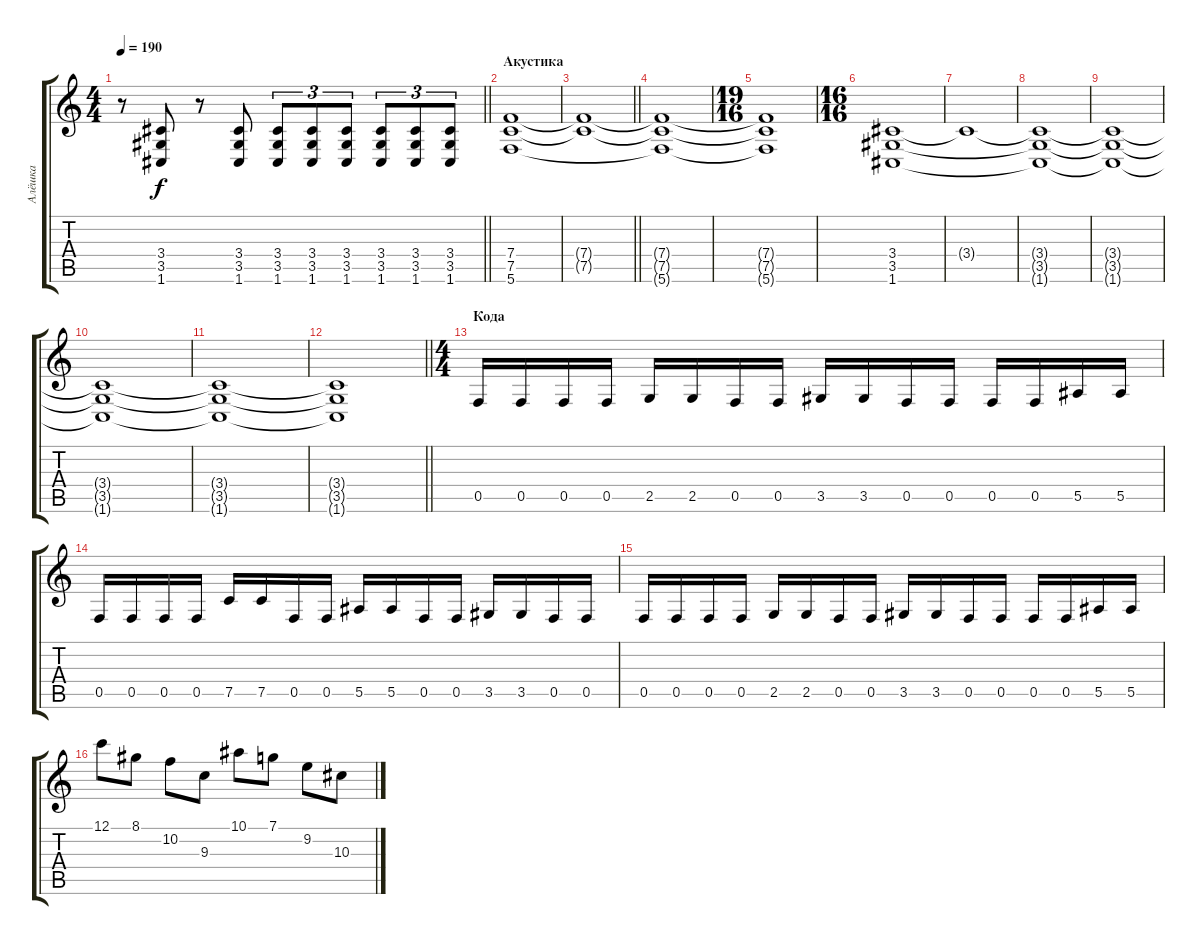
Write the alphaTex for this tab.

\track ("Алёшка" "Алёшка") {instrument distortionguitar}
\staff {score tabs}
\tuning (C4 G3 Eb3 Bb2 F2 C2) {hide}
\ts (4 4)
\tempo 190
\clef g2
\barLineRight lightlight
\ks c
r.8{dy f} (3.4 3.5 1.6).8 r.8 (3.4 3.5 1.6).8 (3.4 3.5 1.6).8{tu (3 2)} (3.4 3.5 1.6).8{tu (3 2)} (3.4 3.5 1.6).8{tu (3 2)} (3.4 3.5 1.6).8{tu (3 2)} (3.4 3.5 1.6).8{tu (3 2)} (3.4 3.5 1.6).8{tu (3 2)} |
\section ("" "Акустика")
(7.4 7.5 5.6).1 |
\barLineRight lightlight
(7.4{t} 7.5{t}).1 |
(7.4{t} 7.5{t} 5.6{t}).1 |
\ts (19 16)
(7.4{t} 7.5{t} 5.6{t}).1 |
\ts (16 16)
(3.4 3.5 1.6).1 |
3.4{t}.1 |
(3.4{t} 3.5{t} 1.6{t}).1 |
(3.4{t} 3.5{t} 1.6{t}).1 |
(3.4{t} 3.5{t} 1.6{t}).1 |
(3.4{t} 3.5{t} 1.6{t}).1 |
\barLineRight lightlight
(3.4{t} 3.5{t} 1.6{t}).1 |
\ts (4 4)
\section ("" "Кода")
0.5.16 0.5.16 0.5.16 0.5.16 2.5.16 2.5.16 0.5.16 0.5.16 3.5.16 3.5.16 0.5.16 0.5.16 0.5.16 0.5.16 5.5.16 5.5.16 |
0.5.16 0.5.16 0.5.16 0.5.16 7.5.16 7.5.16 0.5.16 0.5.16 5.5.16 5.5.16 0.5.16 0.5.16 3.5.16 3.5.16 0.5.16 0.5.16 |
0.5.16 0.5.16 0.5.16 0.5.16 2.5.16 2.5.16 0.5.16 0.5.16 3.5.16 3.5.16 0.5.16 0.5.16 0.5.16 0.5.16 5.5.16 5.5.16 |
12.1.8 8.1.8 10.2.8 9.3.8 10.1.8 7.1.8 9.2.8 10.3.8
